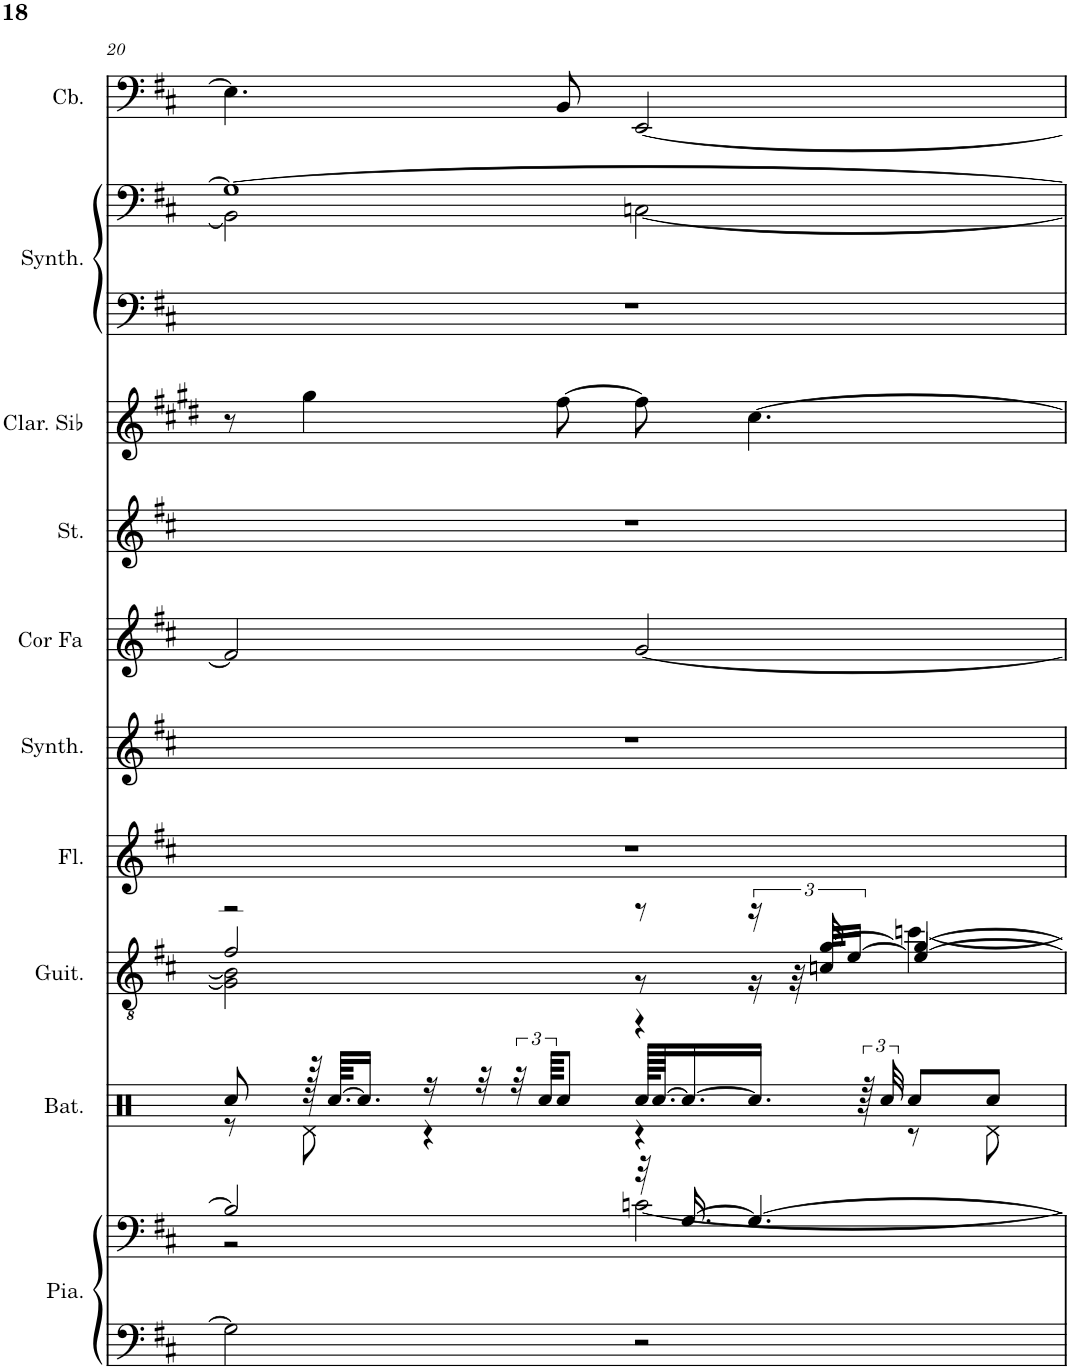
**kern	**kern	**kern	**kern	**kern	**kern	**kern	**kern	**kern	**kern	**kern	**kern
*part10	*part10	*part9	*part8	*part7	*part6	*part5	*part4	*part3	*part2	*part2	*part1
*staff12	*staff11	*staff10	*staff9	*staff8	*staff7	*staff6	*staff5	*staff4	*staff3	*staff2	*staff1
*I"Piano	*	*I"Batterie	*I"Guitare acoustique	*I"Flûte	*I"Synthétiseur Pad	*I"Cor en Fa	*I"Cordes	*I"Clarinette en Sib	*I"Synthétiseur d'instruments à cordes	*	*I"Contrebasse
*I'Pia.	*	*I'Bat.	*I'Guit.	*I'Fl.	*I'Synth.	*I'Cor Fa	*	*I'Clar. Sib	*I'Synth.	*	*I'Cb.
!!LO:PB:g=z
*clefG2	*clefF4	*clefX	*clefGv2	*clefG2	*clefG2	*clefG2	*clefG2	*clefG2	*clefF4	*clefF4	*clefF4
*	*	*	*	*	*	*Trd4c7	*	*Trd1c2	*	*	*Trd7c12
*k[f#c#]	*k[f#c#]	*k[]	*k[f#c#]	*k[f#c#]	*k[f#c#]	*k[f#c#]	*k[f#c#]	*k[f#c#g#d#]	*k[f#c#]	*k[f#c#]	*k[f#c#]
*M4/4	*M4/4	*M4/4	*M4/4	*M4/4	*M4/4	*M4/4	*M4/4	*M4/4	*M4/4	*M4/4	*M4/4
=20	=20	=20	=20	=20	=20	=20	=20	=20	=20	=20	=20
*	*^	*^	*^	*	*	*	*	*	*	*^	*
*	*	*	*	*	*	*^	*	*	*	*	*	*	*	*	*
2G\]	2B/]	2r	8Rcc/	8r	2r	2f#/	2G\] 2B\]	1r	1r	2f#/]	1r	8r	1r	1G_	2BB\]	4.E\]
.	.	.	128r	8Rd\	.	.	.	.	.	.	.	4gg#\	.	.	.	.
.	.	.	[64.Rcc/KKLL	.	.	.	.	.	.	.	.	.	.	.	.	.
.	.	.	16.Rcc/JJ]	.	.	.	.	.	.	.	.	.	.	.	.	.
.	.	.	16r	4r	.	.	.	.	.	.	.	.	.	.	.	.
.	.	.	32r	.	.	.	.	.	.	.	.	.	.	.	.	.
.	.	.	48r	.	.	.	.	.	.	.	.	.	.	.	.	.
.	.	.	96Rcc/KKKL	.	.	.	.	.	.	.	.	.	.	.	.	.
.	.	.	8Rcc/J	.	.	.	.	.	.	.	.	[8ff#\	.	.	.	8BB/
2r	32r	[2cn\	128Rcc/KLLLL	4r	8r	8r	4r	.	.	[2g/	.	8ff#\]	.	.	[2Cn\	[2EE/
.	.	.	[64.Rcc/JJ	.	.	.	.	.	.	.	.	.	.	.	.	.
.	[16.G/	.	16.Rcc/_	.	.	.	.	.	.	.	.	.	.	.	.	.
.	4.G/_	.	16.Rcc/JJ]	.	16r	24r	.	.	.	.	.	[4.cc#\	.	.	.	.
.	.	.	.	.	.	48r	.	.	.	.	.	.	.	.	.	.
.	.	.	.	.	[16g/	48cn/KLL	.	.	.	.	.	.	.	.	.	.
.	.	.	.	.	.	[24e/JJ	.	.	.	.	.	.	.	.	.	.
.	.	.	96r	.	.	.	.	.	.	.	.	.	.	.	.	.
.	.	.	48Rcc/	.	.	.	.	.	.	.	.	.	.	.	.	.
.	.	.	8Rcc/L	8r	4g/_	4e/_	[4ccn\	.	.	.	.	.	.	.	.	.
.	.	.	8Rcc/J	8Rd\	.	.	.	.	.	.	.	.	.	.	.	.
*	*v	*v	*	*	*v	*v	*v	*	*	*	*	*	*	*v	*v	*
*	*	*v	*v	*	*	*	*	*	*	*	*	*
=	=	=	=	=	=	=	=	=	=	=	=
*-	*-	*-	*-	*-	*-	*-	*-	*-	*-	*-	*-
